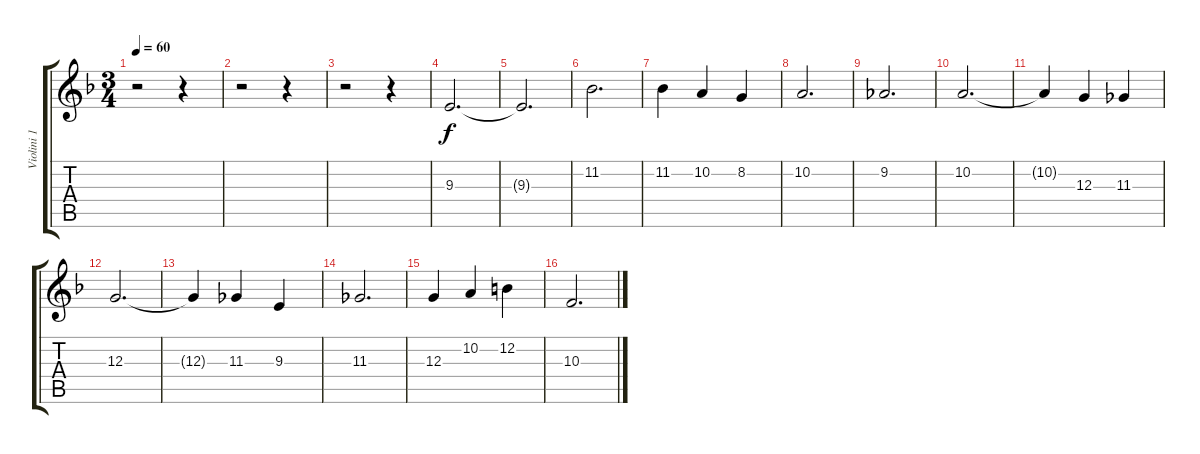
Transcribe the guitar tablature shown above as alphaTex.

\track ("Violini 1" "Violini 1") {instrument violin}
\staff {score tabs}
\tuning (E4 B3 G3 D3 A2 E2) {hide}
\ts (3 4)
\tempo 60
\clef g2
\ks f
r.2{dy f instrument violin} r.4 |
r.2 r.4 |
r.2 r.4 |
9.3.2{d} |
9.3{t}.2{d} |
11.2.2{d} |
11.2.4 10.2.4 8.2.4 |
10.2.2{d} |
9.2.2{d} |
10.2.2{d} |
10.2{t}.4 12.3.4 11.3.4 |
12.3.2{d} |
12.3{t}.4 11.3.4 9.3.4 |
11.3.2{d} |
12.3.4 10.2.4 12.2.4 |
10.3.2{d}
